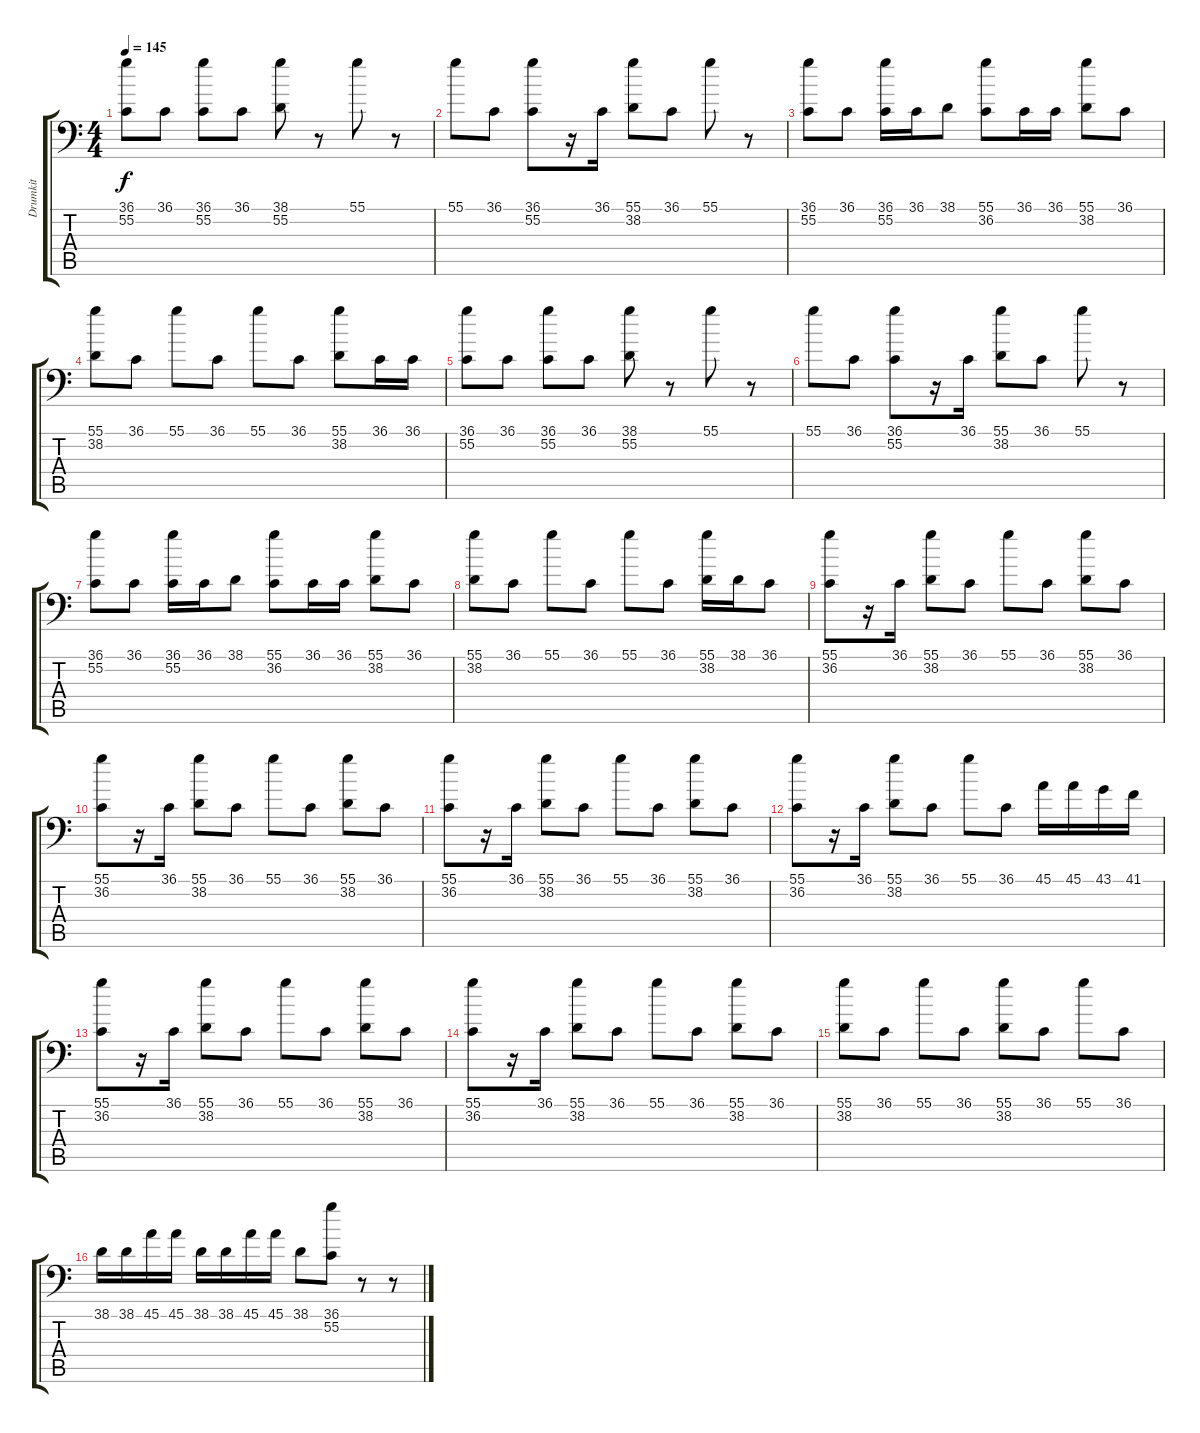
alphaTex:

\track ("Drumkit" "Drumkit") {instrument acousticgrandpiano}
\staff {score tabs}
\tuning (C-1 C-1 C-1 C-1 C-1 C-1) {hide}
\ts (4 4)
\tempo 145
\clef f4
\ks c
(36.1 55.2).8{dy f} 36.1.8 (36.1 55.2).8 36.1.8 (38.1 55.2).8 r.8 55.1.8 r.8 |
55.1.8 36.1.8 (36.1 55.2).8 r.16 36.1.16 (55.1 38.2).8 36.1.8 55.1.8 r.8 |
(36.1 55.2).8 36.1.8 (36.1 55.2).16 36.1.16 38.1.8 (55.1 36.2).8 36.1.16 36.1.16 (55.1 38.2).8 36.1.8 |
(55.1 38.2).8 36.1.8 55.1.8 36.1.8 55.1.8 36.1.8 (55.1 38.2).8 36.1.16 36.1.16 |
(36.1 55.2).8 36.1.8 (36.1 55.2).8 36.1.8 (38.1 55.2).8 r.8 55.1.8 r.8 |
55.1.8 36.1.8 (36.1 55.2).8 r.16 36.1.16 (55.1 38.2).8 36.1.8 55.1.8 r.8 |
(36.1 55.2).8 36.1.8 (36.1 55.2).16 36.1.16 38.1.8 (55.1 36.2).8 36.1.16 36.1.16 (55.1 38.2).8 36.1.8 |
(55.1 38.2).8 36.1.8 55.1.8 36.1.8 55.1.8 36.1.8 (55.1 38.2).16 38.1.16 36.1.8 |
(55.1 36.2).8 r.16 36.1.16 (55.1 38.2).8 36.1.8 55.1.8 36.1.8 (55.1 38.2).8 36.1.8 |
(55.1 36.2).8 r.16 36.1.16 (55.1 38.2).8 36.1.8 55.1.8 36.1.8 (55.1 38.2).8 36.1.8 |
(55.1 36.2).8 r.16 36.1.16 (55.1 38.2).8 36.1.8 55.1.8 36.1.8 (55.1 38.2).8 36.1.8 |
(55.1 36.2).8 r.16 36.1.16 (55.1 38.2).8 36.1.8 55.1.8 36.1.8 45.1.16 45.1.16 43.1.16 41.1.16 |
(55.1 36.2).8 r.16 36.1.16 (55.1 38.2).8 36.1.8 55.1.8 36.1.8 (55.1 38.2).8 36.1.8 |
(55.1 36.2).8 r.16 36.1.16 (55.1 38.2).8 36.1.8 55.1.8 36.1.8 (55.1 38.2).8 36.1.8 |
(55.1 38.2).8 36.1.8 55.1.8 36.1.8 (55.1 38.2).8 36.1.8 55.1.8 36.1.8 |
38.1.16 38.1.16 45.1.16 45.1.16 38.1.16 38.1.16 45.1.16 45.1.16 38.1.8 (36.1 55.2).8 r.8 r.8
